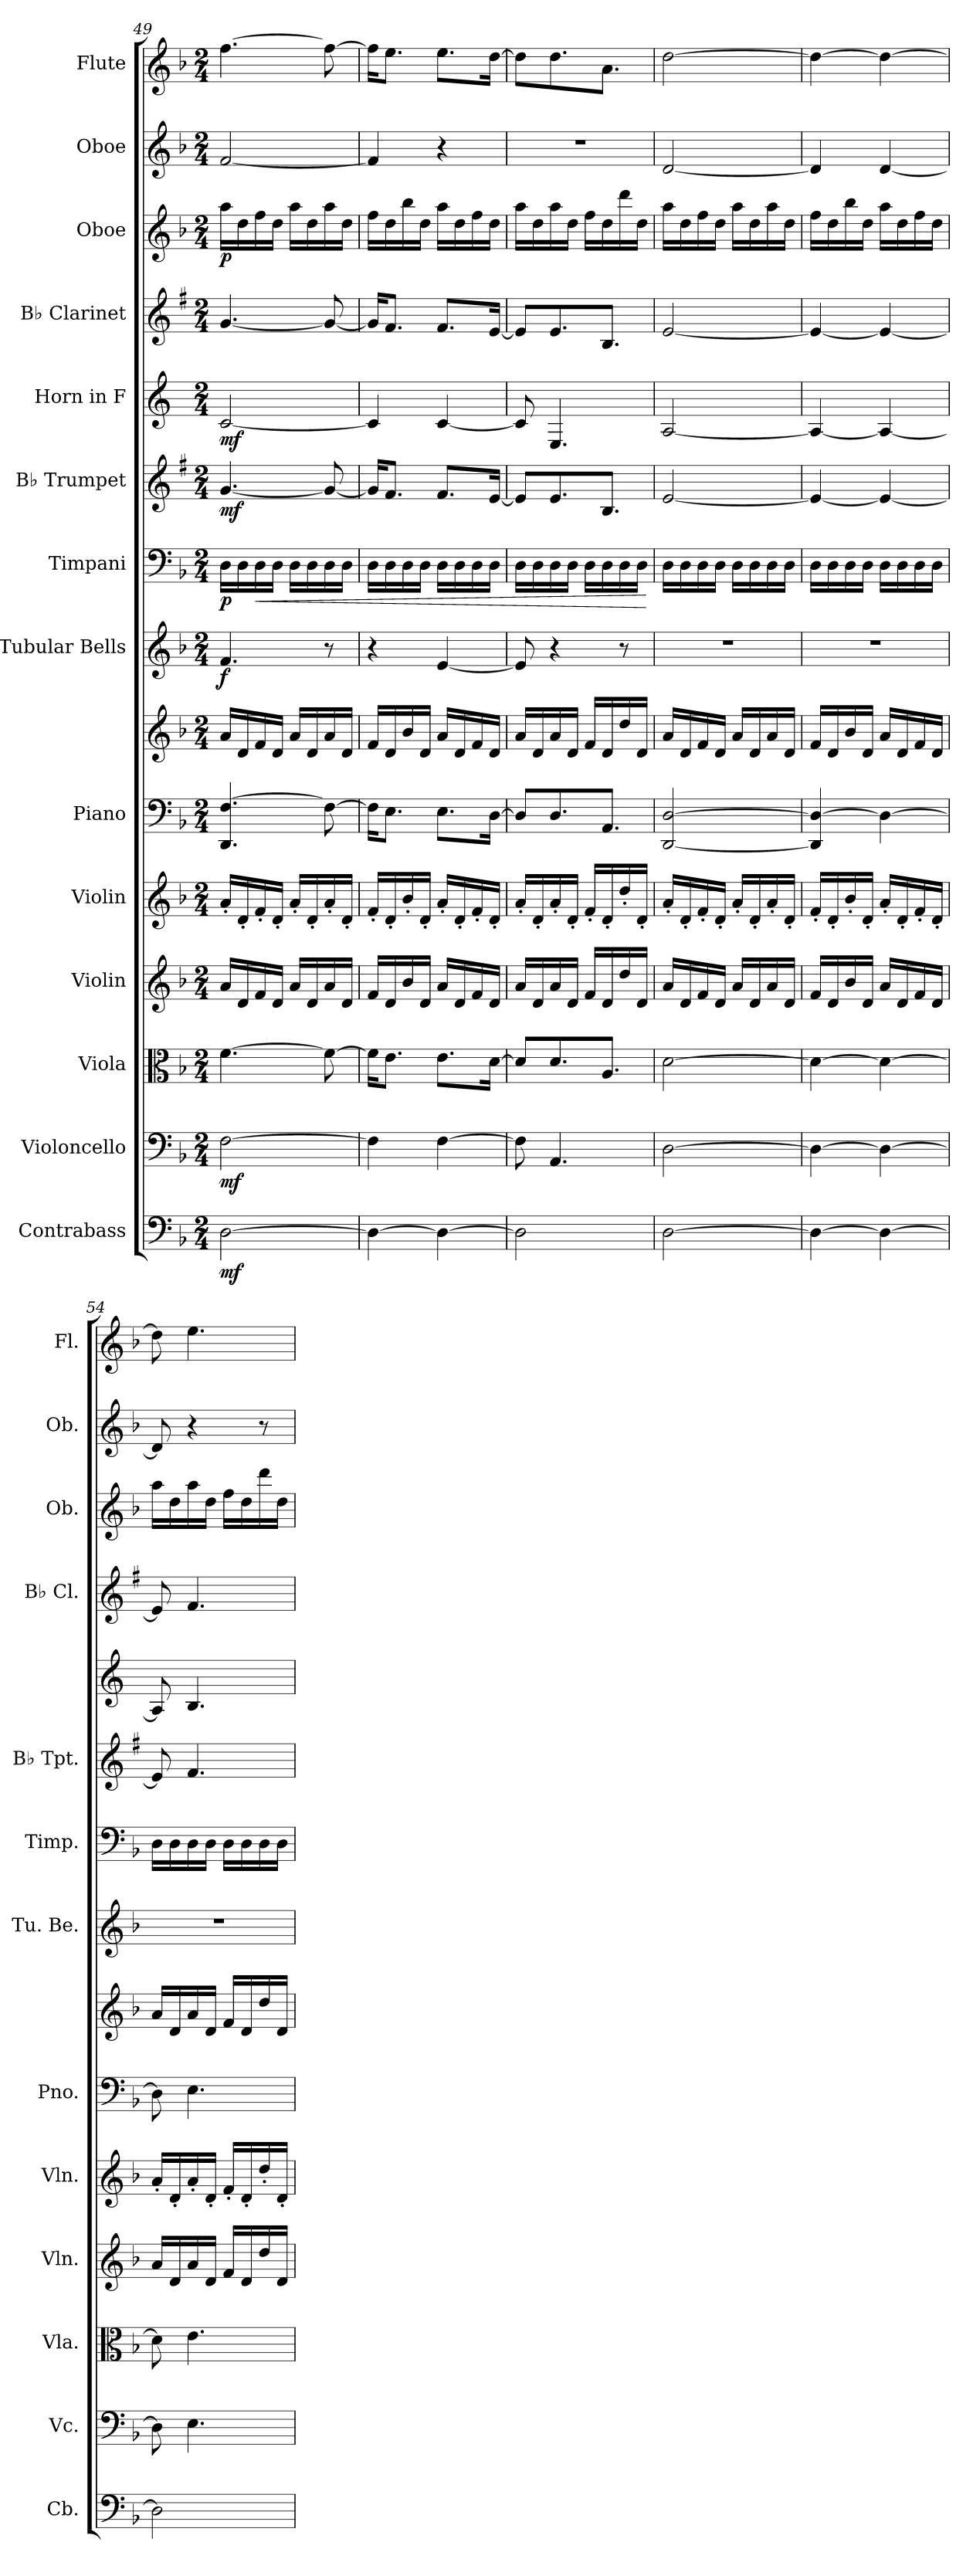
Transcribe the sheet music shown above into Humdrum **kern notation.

**kern	**dynam	**kern	**dynam	**kern	**kern	**kern	**kern	**kern	**kern	**dynam	**kern	**dynam	**kern	**dynam	**kern	**dynam	**kern	**kern	**dynam	**kern	**kern
*part14	*part14	*part13	*part13	*part12	*part11	*part10	*part9	*part9	*part8	*part8	*part7	*part7	*part6	*part6	*part5	*part5	*part4	*part3	*part3	*part2	*part1
*staff15	*staff15	*staff14	*staff14	*staff13	*staff12	*staff11	*staff10	*staff9	*staff8	*staff8	*staff7	*staff7	*staff6	*staff6	*staff5	*staff5	*staff4	*staff3	*staff3	*staff2	*staff1
*I"Contrabass	*	*I"Violoncello	*	*I"Viola	*I"Violin	*I"Violin	*I"Piano	*	*I"Tubular Bells	*	*I"Timpani	*	*I"B♭ Trumpet	*	*I"Horn in F	*	*I"B♭ Clarinet	*I"Oboe	*	*I"Oboe	*I"Flute
*I'Cb.	*	*I'Vc.	*	*I'Vla.	*I'Vln.	*I'Vln.	*I'Pno.	*	*I'Tu. Be.	*	*I'Timp.	*	*I'B♭ Tpt.	*	*	*	*I'B♭ Cl.	*I'Ob.	*	*I'Ob.	*I'Fl.
*clefF4	*	*clefF4	*	*clefC3	*clefG2	*clefG2	*clefF4	*clefG2	*clefG2	*	*clefF4	*	*clefG2	*	*clefG2	*	*clefG2	*clefG2	*	*clefG2	*clefG2
*ITrd7c12	*	*	*	*	*	*	*	*	*	*	*	*	*ITrd1c2	*	*ITrd4c7	*	*ITrd1c2	*	*	*	*
*k[b-]	*	*k[b-]	*	*k[b-]	*k[b-]	*k[b-]	*k[b-]	*k[b-]	*k[b-]	*	*k[b-]	*	*k[b-]	*	*k[b-]	*	*k[b-]	*k[b-]	*	*k[b-]	*k[b-]
*M2/4	*	*M2/4	*	*M2/4	*M2/4	*M2/4	*M2/4	*M2/4	*M2/4	*	*M2/4	*	*M2/4	*	*M2/4	*	*M2/4	*M2/4	*	*M2/4	*M2/4
=49	=49	=49	=49	=49	=49	=49	=49	=49	=49	=49	=49	=49	=49	=49	=49	=49	=49	=49	=49	=49	=49
!	!LO:DY:b	!	!LO:DY:b	!	!	!	!	!	!	!LO:DY:b	!	!LO:DY:b	!	!LO:DY:b	!	!LO:DY:b	!	!	!LO:DY:b	!	!
[2DD\	mf	[2F\	mf	[4.f\	16a/LL	16a'/LL	4.DD/ [4.F/	16a/LL	4.f/	f	16D\LL	p	[4.f/	mf	[2F/	mf	[4.f/	16aa\LL	p	[2f/	[4.ff\
.	.	.	.	.	16d/	16d'/	.	16d/	.	.	16D\	.	.	.	.	.	.	16dd\	.	.	.
!	!	!	!	!	!	!	!	!	!	!	!	!LO:HP:b	!	!	!	!	!	!	!	!	!
.	.	.	.	.	16f/	16f'/	.	16f/	.	.	16D\	<	.	.	.	.	.	16ff\	.	.	.
.	.	.	.	.	16d/JJ	16d'/JJ	.	16d/JJ	.	.	16D\JJ	.	.	.	.	.	.	16dd\JJ	.	.	.
.	.	.	.	.	16a/LL	16a'/LL	.	16a/LL	.	.	16D\LL	.	.	.	.	.	.	16aa\LL	.	.	.
.	.	.	.	.	16d/	16d'/	.	16d/	.	.	16D\	.	.	.	.	.	.	16dd\	.	.	.
.	.	.	.	8f\_	16a/	16a'/	8F\_	16a/	8r	.	16D\	.	8f/_	.	.	.	8f/_	16aa\	.	.	8ff\_
.	.	.	.	.	16d/JJ	16d'/JJ	.	16d/JJ	.	.	16D\JJ	.	.	.	.	.	.	16dd\JJ	.	.	.
!!LO:PB:g=z
=50	=50	=50	=50	=50	=50	=50	=50	=50	=50	=50	=50	=50	=50	=50	=50	=50	=50	=50	=50	=50	=50
4DD\_	.	4F\]	.	16f\KL]	16f/LL	16f'/LL	16F\KL]	16f/LL	4r	.	16D\LL	.	16f/KL]	.	4F/]	.	16f/KL]	16ff\LL	.	4f/]	16ff\KL]
.	.	.	.	8.e\J	16d/	16d'/	8.E\J	16d/	.	.	16D\	.	8.e/J	.	.	.	8.e/J	16dd\	.	.	8.ee\J
.	.	.	.	.	16b-/	16b-'/	.	16b-/	.	.	16D\	.	.	.	.	.	.	16bb-\	.	.	.
.	.	.	.	.	16d/JJ	16d'/JJ	.	16d/JJ	.	.	16D\JJ	.	.	.	.	.	.	16dd\JJ	.	.	.
4DD\_	.	[4F\	.	8.e\L	16a/LL	16a'/LL	8.E\L	16a/LL	[4e/	.	16D\LL	.	8.e/L	.	[4F/	.	8.e/L	16aa\LL	.	4r	8.ee\L
.	.	.	.	.	16d/	16d'/	.	16d/	.	.	16D\	.	.	.	.	.	.	16dd\	.	.	.
.	.	.	.	.	16f/	16f'/	.	16f/	.	.	16D\	.	.	.	.	.	.	16ff\	.	.	.
.	.	.	.	[16d\Jk	16d/JJ	16d'/JJ	[16D\Jk	16d/JJ	.	.	16D\JJ	.	[16d/Jk	.	.	.	[16d/Jk	16dd\JJ	.	.	[16dd\Jk
=51	=51	=51	=51	=51	=51	=51	=51	=51	=51	=51	=51	=51	=51	=51	=51	=51	=51	=51	=51	=51	=51
2DD\]	.	8F\]	.	8d/L]	16a/LL	16a'/LL	8D/L]	16a/LL	8e/]	.	16D\LL	.	8d/L]	.	8F/]	.	8d/L]	16aa\LL	.	2r	8dd\L]
.	.	.	.	.	16d/	16d'/	.	16d/	.	.	16D\	.	.	.	.	.	.	16dd\	.	.	.
.	.	4.AA/	.	8.d/	16a/	16a'/	8.D/	16a/	4r	.	16D\	.	8.d/	.	4.AA/	.	8.d/	16aa\	.	.	8.dd\
.	.	.	.	.	16d/JJ	16d'/JJ	.	16d/JJ	.	.	16D\JJ	.	.	.	.	.	.	16dd\JJ	.	.	.
.	.	.	.	.	16f/LL	16f'/LL	.	16f/LL	.	.	16D\LL	.	.	.	.	.	.	16ff\LL	.	.	.
.	.	.	.	8.A/J	16d/	16d'/	8.AA/J	16d/	.	.	16D\	.	8.A/J	.	.	.	8.A/J	16dd\	.	.	8.a\J
.	.	.	.	.	16dd/	16dd'/	.	16dd/	8r	.	16D\	.	.	.	.	.	.	16ddd\	.	.	.
.	.	.	.	.	16d/JJ	16d'/JJ	.	16d/JJ	.	.	16D\JJ	.	.	.	.	.	.	16dd\JJ	.	.	.
.	.	.	.	.	.	.	.	.	.	.	.	[	.	.	.	.	.	.	.	.	.
=52	=52	=52	=52	=52	=52	=52	=52	=52	=52	=52	=52	=52	=52	=52	=52	=52	=52	=52	=52	=52	=52
[2DD\	.	[2D\	.	[2d\	16a/LL	16a'/LL	[2DD/ [2D/	16a/LL	2r	.	16D\LL	.	[2d/	.	[2D/	.	[2d/	16aa\LL	.	[2d/	[2dd\
.	.	.	.	.	16d/	16d'/	.	16d/	.	.	16D\	.	.	.	.	.	.	16dd\	.	.	.
.	.	.	.	.	16f/	16f'/	.	16f/	.	.	16D\	.	.	.	.	.	.	16ff\	.	.	.
.	.	.	.	.	16d/JJ	16d'/JJ	.	16d/JJ	.	.	16D\JJ	.	.	.	.	.	.	16dd\JJ	.	.	.
.	.	.	.	.	16a/LL	16a'/LL	.	16a/LL	.	.	16D\LL	.	.	.	.	.	.	16aa\LL	.	.	.
.	.	.	.	.	16d/	16d'/	.	16d/	.	.	16D\	.	.	.	.	.	.	16dd\	.	.	.
.	.	.	.	.	16a/	16a'/	.	16a/	.	.	16D\	.	.	.	.	.	.	16aa\	.	.	.
.	.	.	.	.	16d/JJ	16d'/JJ	.	16d/JJ	.	.	16D\JJ	.	.	.	.	.	.	16dd\JJ	.	.	.
=53	=53	=53	=53	=53	=53	=53	=53	=53	=53	=53	=53	=53	=53	=53	=53	=53	=53	=53	=53	=53	=53
4DD\_	.	4D\_	.	4d\_	16f/LL	16f'/LL	4DD/] 4D/_	16f/LL	2r	.	16D\LL	.	4d/_	.	4D/_	.	4d/_	16ff\LL	.	4d/]	4dd\_
.	.	.	.	.	16d/	16d'/	.	16d/	.	.	16D\	.	.	.	.	.	.	16dd\	.	.	.
.	.	.	.	.	16b-/	16b-'/	.	16b-/	.	.	16D\	.	.	.	.	.	.	16bb-\	.	.	.
.	.	.	.	.	16d/JJ	16d'/JJ	.	16d/JJ	.	.	16D\JJ	.	.	.	.	.	.	16dd\JJ	.	.	.
4DD\_	.	4D\_	.	4d\_	16a/LL	16a'/LL	4D\_	16a/LL	.	.	16D\LL	.	4d/_	.	4D/_	.	4d/_	16aa\LL	.	[4d/	4dd\_
.	.	.	.	.	16d/	16d'/	.	16d/	.	.	16D\	.	.	.	.	.	.	16dd\	.	.	.
.	.	.	.	.	16f/	16f'/	.	16f/	.	.	16D\	.	.	.	.	.	.	16ff\	.	.	.
.	.	.	.	.	16d/JJ	16d'/JJ	.	16d/JJ	.	.	16D\JJ	.	.	.	.	.	.	16dd\JJ	.	.	.
=54	=54	=54	=54	=54	=54	=54	=54	=54	=54	=54	=54	=54	=54	=54	=54	=54	=54	=54	=54	=54	=54
2DD\]	.	8D\]	.	8d\]	16a/LL	16a'/LL	8D\]	16a/LL	2r	.	16D\LL	.	8d/]	.	8D/]	.	8d/]	16aa\LL	.	8d/]	8dd\]
.	.	.	.	.	16d/	16d'/	.	16d/	.	.	16D\	.	.	.	.	.	.	16dd\	.	.	.
.	.	4.E\	.	4.e\	16a/	16a'/	4.E\	16a/	.	.	16D\	.	4.e/	.	4.E/	.	4.e/	16aa\	.	4r	4.ee\
.	.	.	.	.	16d/JJ	16d'/JJ	.	16d/JJ	.	.	16D\JJ	.	.	.	.	.	.	16dd\JJ	.	.	.
.	.	.	.	.	16f/LL	16f'/LL	.	16f/LL	.	.	16D\LL	.	.	.	.	.	.	16ff\LL	.	.	.
.	.	.	.	.	16d/	16d'/	.	16d/	.	.	16D\	.	.	.	.	.	.	16dd\	.	.	.
.	.	.	.	.	16dd/	16dd'/	.	16dd/	.	.	16D\	.	.	.	.	.	.	16ddd\	.	8r	.
.	.	.	.	.	16d/JJ	16d'/JJ	.	16d/JJ	.	.	16D\JJ	.	.	.	.	.	.	16dd\JJ	.	.	.
=	=	=	=	=	=	=	=	=	=	=	=	=	=	=	=	=	=	=	=	=	=
*-	*-	*-	*-	*-	*-	*-	*-	*-	*-	*-	*-	*-	*-	*-	*-	*-	*-	*-	*-	*-	*-
